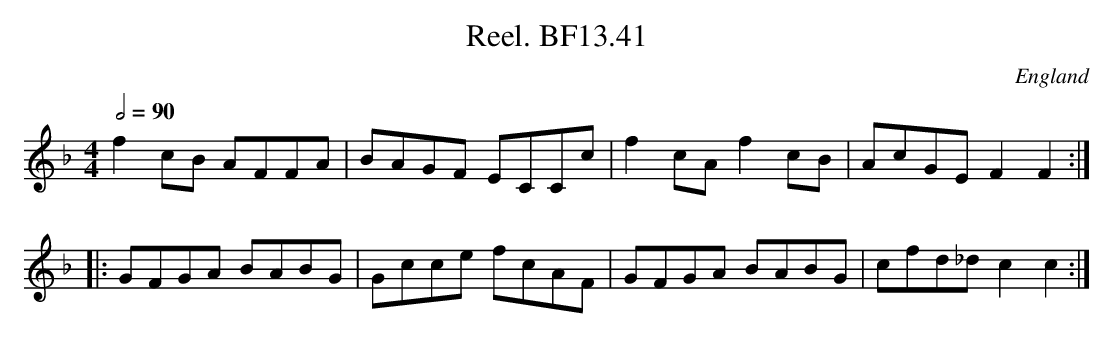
X:1
T:Reel. BF13.41
L:1/8
M:4/4
O:England
Q:1/2=90
K:F
f2cB AFFA|BAGF ECCc|f2cAf2cB|AcGEF2F2:|!
|:GFGA BABG|Gcce fcAF|GFGA BABG|cfd_d c2c2:|
